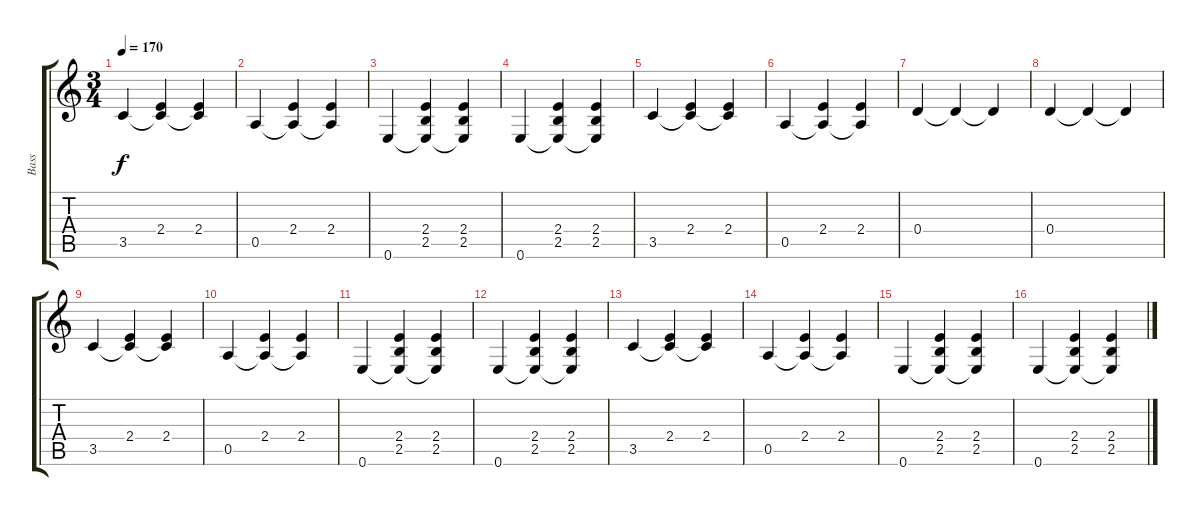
\track ("Bass" "Bass") {instrument electricbassfinger}
\staff {score tabs}
\tuning (E4 B3 G3 D3 A2 E2) {hide}
\ts (3 4)
\tempo 170
\clef g2
\ks c
3.5.4{dy f} (2.4 3.5{t}).4 (2.4 3.5{t}).4 |
0.5.4 (2.4 0.5{t}).4 (2.4 0.5{t}).4 |
0.6.4 (2.4 2.5 0.6{t}).4 (2.4 2.5 0.6{t}).4 |
0.6.4 (2.4 2.5 0.6{t}).4 (2.4 2.5 0.6{t}).4 |
3.5.4 (2.4 3.5{t}).4 (2.4 3.5{t}).4 |
0.5.4 (2.4 0.5{t}).4 (2.4 0.5{t}).4 |
0.4.4 0.4{t}.4 0.4{t}.4 |
0.4.4 0.4{t}.4 0.4{t}.4 |
3.5.4 (2.4 3.5{t}).4 (2.4 3.5{t}).4 |
0.5.4 (2.4 0.5{t}).4 (2.4 0.5{t}).4 |
0.6.4 (2.4 2.5 0.6{t}).4 (2.4 2.5 0.6{t}).4 |
0.6.4 (2.4 2.5 0.6{t}).4 (2.4 2.5 0.6{t}).4 |
3.5.4 (2.4 3.5{t}).4 (2.4 3.5{t}).4 |
0.5.4 (2.4 0.5{t}).4 (2.4 0.5{t}).4 |
0.6.4 (2.4 2.5 0.6{t}).4 (2.4 2.5 0.6{t}).4 |
0.6.4 (2.4 2.5 0.6{t}).4 (2.4 2.5 0.6{t}).4
